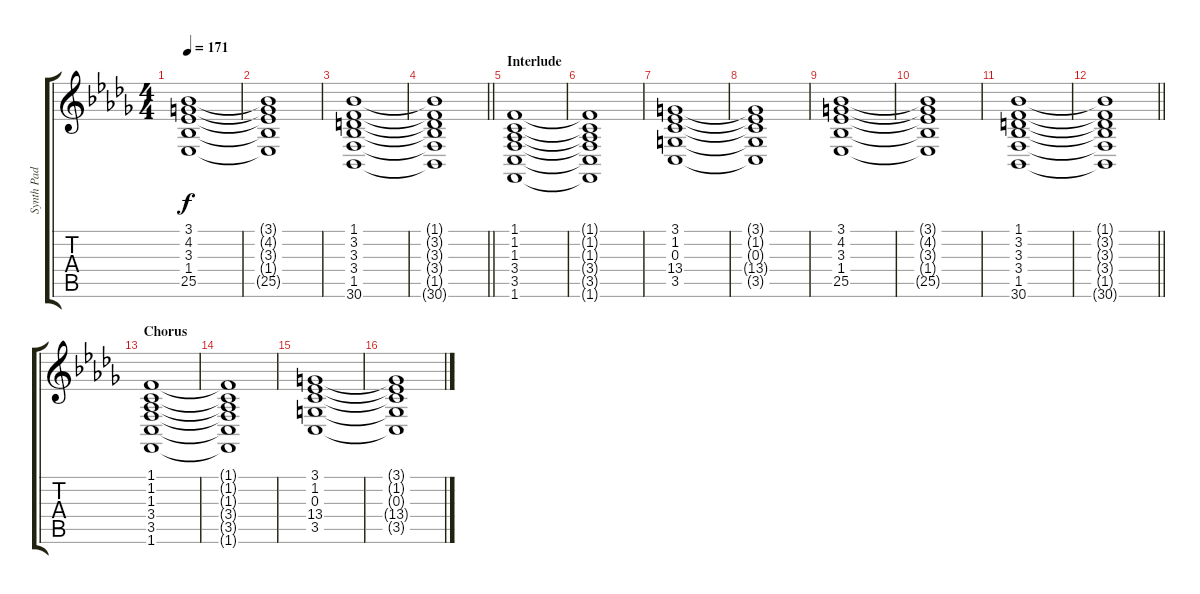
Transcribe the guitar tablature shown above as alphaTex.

\track ("Synth Pad" "Synth Pad") {instrument pad2warm}
\staff {score tabs}
\tuning (E4 B3 G3 D3 A2 E2) {hide}
\ts (4 4)
\tempo 171
\clef g2
\ks db
(3.1 4.2 3.3 1.4 25.5).1{dy f} |
(3.1{t} 4.2{t} 3.3{t} 1.4{t} 25.5{t}).1 |
(1.1 3.2 3.3 3.4 1.5 30.6).1 |
\barLineRight lightlight
(1.1{t} 3.2{t} 3.3{t} 3.4{t} 1.5{t} 30.6{t}).1 |
\section ("" "Interlude")
(1.1 1.2 1.3 3.4 3.5 1.6).1 |
(1.1{t} 1.2{t} 1.3{t} 3.4{t} 3.5{t} 1.6{t}).1 |
(3.1 1.2 0.3 13.4 3.5).1 |
(3.1{t} 1.2{t} 0.3{t} 13.4{t} 3.5{t}).1 |
(3.1 4.2 3.3 1.4 25.5).1 |
(3.1{t} 4.2{t} 3.3{t} 1.4{t} 25.5{t}).1 |
(1.1 3.2 3.3 3.4 1.5 30.6).1 |
\barLineRight lightlight
(1.1{t} 3.2{t} 3.3{t} 3.4{t} 1.5{t} 30.6{t}).1 |
\section ("" "Chorus")
(1.1 1.2 1.3 3.4 3.5 1.6).1 |
(1.1{t} 1.2{t} 1.3{t} 3.4{t} 3.5{t} 1.6{t}).1 |
(3.1 1.2 0.3 13.4 3.5).1 |
(3.1{t} 1.2{t} 0.3{t} 13.4{t} 3.5{t}).1
